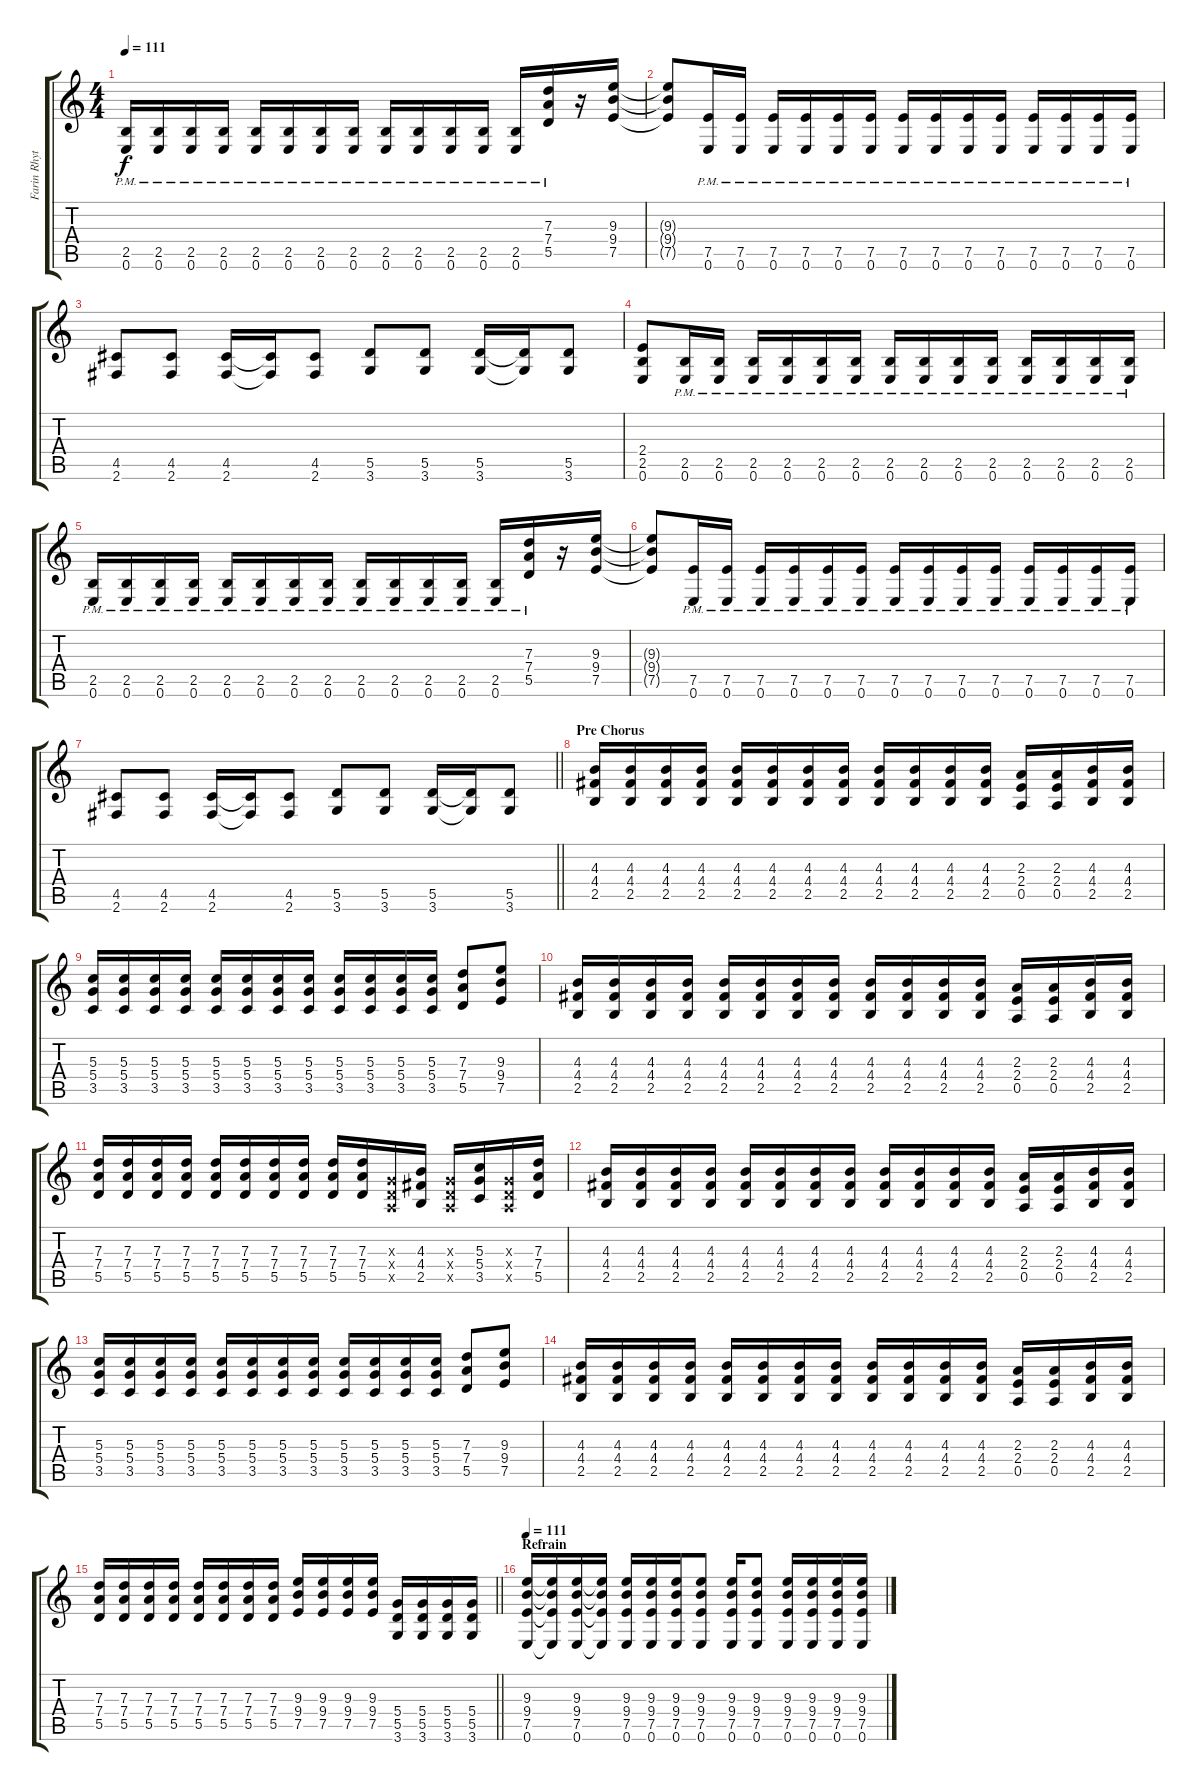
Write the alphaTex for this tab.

\track ("Farin Rhythmus L" "Farin Rhyt") {instrument distortionguitar}
\staff {score tabs}
\tuning (E4 B3 G3 D3 A2 E2) {hide}
\ts (4 4)
\tempo 111
\clef g2
\ks c
(2.5{pm} 0.6{pm}).16{dy f} (2.5{pm} 0.6{pm}).16 (2.5{pm} 0.6{pm}).16 (2.5{pm} 0.6{pm}).16 (2.5{pm} 0.6{pm}).16 (2.5{pm} 0.6{pm}).16 (2.5{pm} 0.6{pm}).16 (2.5{pm} 0.6{pm}).16 (2.5{pm} 0.6{pm}).16 (2.5{pm} 0.6{pm}).16 (2.5{pm} 0.6{pm}).16 (2.5{pm} 0.6{pm}).16 (2.5{pm} 0.6{pm}).16 (7.3 7.4 5.5{pm}).16 r.16 (9.3 9.4 7.5).16 |
(9.3{t} 9.4{t} 7.5{t}).8 (7.5{pm} 0.6{pm}).16 (7.5{pm} 0.6{pm}).16 (7.5{pm} 0.6{pm}).16 (7.5{pm} 0.6{pm}).16 (7.5{pm} 0.6{pm}).16 (7.5{pm} 0.6{pm}).16 (7.5{pm} 0.6{pm}).16 (7.5{pm} 0.6{pm}).16 (7.5{pm} 0.6{pm}).16 (7.5{pm} 0.6{pm}).16 (7.5{pm} 0.6{pm}).16 (7.5{pm} 0.6{pm}).16 (7.5{pm} 0.6{pm}).16 (7.5{pm} 0.6{pm}).16 |
(4.5 2.6).8 (4.5 2.6).8 (4.5 2.6).16 (4.5{t} 2.6{t}).16 (4.5 2.6).8 (5.5 3.6).8 (5.5 3.6).8 (5.5 3.6).16 (5.5{t} 3.6{t}).16 (5.5 3.6).8 |
(2.4 2.5 0.6).8 (2.5{pm} 0.6{pm}).16 (2.5{pm} 0.6{pm}).16 (2.5{pm} 0.6{pm}).16 (2.5{pm} 0.6{pm}).16 (2.5{pm} 0.6{pm}).16 (2.5{pm} 0.6{pm}).16 (2.5{pm} 0.6{pm}).16 (2.5{pm} 0.6{pm}).16 (2.5{pm} 0.6{pm}).16 (2.5{pm} 0.6{pm}).16 (2.5{pm} 0.6{pm}).16 (2.5{pm} 0.6{pm}).16 (2.5{pm} 0.6{pm}).16 (2.5{pm} 0.6{pm}).16 |
(2.5{pm} 0.6{pm}).16 (2.5{pm} 0.6{pm}).16 (2.5{pm} 0.6{pm}).16 (2.5{pm} 0.6{pm}).16 (2.5{pm} 0.6{pm}).16 (2.5{pm} 0.6{pm}).16 (2.5{pm} 0.6{pm}).16 (2.5{pm} 0.6{pm}).16 (2.5{pm} 0.6{pm}).16 (2.5{pm} 0.6{pm}).16 (2.5{pm} 0.6{pm}).16 (2.5{pm} 0.6{pm}).16 (2.5{pm} 0.6{pm}).16 (7.3 7.4 5.5{pm}).16 r.16 (9.3 9.4 7.5).16 |
(9.3{t} 9.4{t} 7.5{t}).8 (7.5{pm} 0.6{pm}).16 (7.5{pm} 0.6{pm}).16 (7.5{pm} 0.6{pm}).16 (7.5{pm} 0.6{pm}).16 (7.5{pm} 0.6{pm}).16 (7.5{pm} 0.6{pm}).16 (7.5{pm} 0.6{pm}).16 (7.5{pm} 0.6{pm}).16 (7.5{pm} 0.6{pm}).16 (7.5{pm} 0.6{pm}).16 (7.5{pm} 0.6{pm}).16 (7.5{pm} 0.6{pm}).16 (7.5{pm} 0.6{pm}).16 (7.5{pm} 0.6{pm}).16 |
\barLineRight lightlight
(4.5 2.6).8 (4.5 2.6).8 (4.5 2.6).16 (4.5{t} 2.6{t}).16 (4.5 2.6).8 (5.5 3.6).8 (5.5 3.6).8 (5.5 3.6).16 (5.5{t} 3.6{t}).16 (5.5 3.6).8 |
\section ("" "Pre Chorus")
(4.3 4.4 2.5).16 (4.3 4.4 2.5).16 (4.3 4.4 2.5).16 (4.3 4.4 2.5).16 (4.3 4.4 2.5).16 (4.3 4.4 2.5).16 (4.3 4.4 2.5).16 (4.3 4.4 2.5).16 (4.3 4.4 2.5).16 (4.3 4.4 2.5).16 (4.3 4.4 2.5).16 (4.3 4.4 2.5).16 (2.3 2.4 0.5).16 (2.3 2.4 0.5).16 (4.3 4.4 2.5).16 (4.3 4.4 2.5).16 |
(5.3 5.4 3.5).16 (5.3 5.4 3.5).16 (5.3 5.4 3.5).16 (5.3 5.4 3.5).16 (5.3 5.4 3.5).16 (5.3 5.4 3.5).16 (5.3 5.4 3.5).16 (5.3 5.4 3.5).16 (5.3 5.4 3.5).16 (5.3 5.4 3.5).16 (5.3 5.4 3.5).16 (5.3 5.4 3.5).16 (7.3 7.4 5.5).8 (9.3 9.4 7.5).8 |
(4.3 4.4 2.5).16 (4.3 4.4 2.5).16 (4.3 4.4 2.5).16 (4.3 4.4 2.5).16 (4.3 4.4 2.5).16 (4.3 4.4 2.5).16 (4.3 4.4 2.5).16 (4.3 4.4 2.5).16 (4.3 4.4 2.5).16 (4.3 4.4 2.5).16 (4.3 4.4 2.5).16 (4.3 4.4 2.5).16 (2.3 2.4 0.5).16 (2.3 2.4 0.5).16 (4.3 4.4 2.5).16 (4.3 4.4 2.5).16 |
(7.3 7.4 5.5).16 (7.3 7.4 5.5).16 (7.3 7.4 5.5).16 (7.3 7.4 5.5).16 (7.3 7.4 5.5).16 (7.3 7.4 5.5).16 (7.3 7.4 5.5).16 (7.3 7.4 5.5).16 (7.3 7.4 5.5).16 (7.3 7.4 5.5).16 (0.3{x} 0.4{x} 0.5{x}).16 (4.3 4.4 2.5).16 (0.3{x} 0.4{x} 0.5{x}).16 (5.3 5.4 3.5).16 (0.3{x} 0.4{x} 0.5{x}).16 (7.3 7.4 5.5).16 |
(4.3 4.4 2.5).16 (4.3 4.4 2.5).16 (4.3 4.4 2.5).16 (4.3 4.4 2.5).16 (4.3 4.4 2.5).16 (4.3 4.4 2.5).16 (4.3 4.4 2.5).16 (4.3 4.4 2.5).16 (4.3 4.4 2.5).16 (4.3 4.4 2.5).16 (4.3 4.4 2.5).16 (4.3 4.4 2.5).16 (2.3 2.4 0.5).16 (2.3 2.4 0.5).16 (4.3 4.4 2.5).16 (4.3 4.4 2.5).16 |
(5.3 5.4 3.5).16 (5.3 5.4 3.5).16 (5.3 5.4 3.5).16 (5.3 5.4 3.5).16 (5.3 5.4 3.5).16 (5.3 5.4 3.5).16 (5.3 5.4 3.5).16 (5.3 5.4 3.5).16 (5.3 5.4 3.5).16 (5.3 5.4 3.5).16 (5.3 5.4 3.5).16 (5.3 5.4 3.5).16 (7.3 7.4 5.5).8 (9.3 9.4 7.5).8 |
(4.3 4.4 2.5).16 (4.3 4.4 2.5).16 (4.3 4.4 2.5).16 (4.3 4.4 2.5).16 (4.3 4.4 2.5).16 (4.3 4.4 2.5).16 (4.3 4.4 2.5).16 (4.3 4.4 2.5).16 (4.3 4.4 2.5).16 (4.3 4.4 2.5).16 (4.3 4.4 2.5).16 (4.3 4.4 2.5).16 (2.3 2.4 0.5).16 (2.3 2.4 0.5).16 (4.3 4.4 2.5).16 (4.3 4.4 2.5).16 |
\barLineRight lightlight
(7.3 7.4 5.5).16 (7.3 7.4 5.5).16 (7.3 7.4 5.5).16 (7.3 7.4 5.5).16 (7.3 7.4 5.5).16 (7.3 7.4 5.5).16 (7.3 7.4 5.5).16 (7.3 7.4 5.5).16 (9.3 9.4 7.5).16 (9.3 9.4 7.5).16 (9.3 9.4 7.5).16 (9.3 9.4 7.5).16 (5.4 5.5 3.6).16 (5.4 5.5 3.6).16 (5.4 5.5 3.6).16 (5.4 5.5 3.6).16 |
\section ("" "Refrain")
\tempo 111
(9.3 9.4 7.5 0.6).16 (9.3{t} 9.4{t} 7.5{t} 0.6{t}).16 (9.3 9.4 7.5 0.6).16 (9.3{t} 9.4{t} 7.5{t} 0.6{t}).16 (9.3 9.4 7.5 0.6).16 (9.3 9.4 7.5 0.6).16 (9.3 9.4 7.5 0.6).16 (9.3 9.4 7.5 0.6).8 (9.3 9.4 7.5 0.6).16 (9.3 9.4 7.5 0.6).8 (9.3 9.4 7.5 0.6).16 (9.3 9.4 7.5 0.6).16 (9.3 9.4 7.5 0.6).16 (9.3 9.4 7.5 0.6).16
